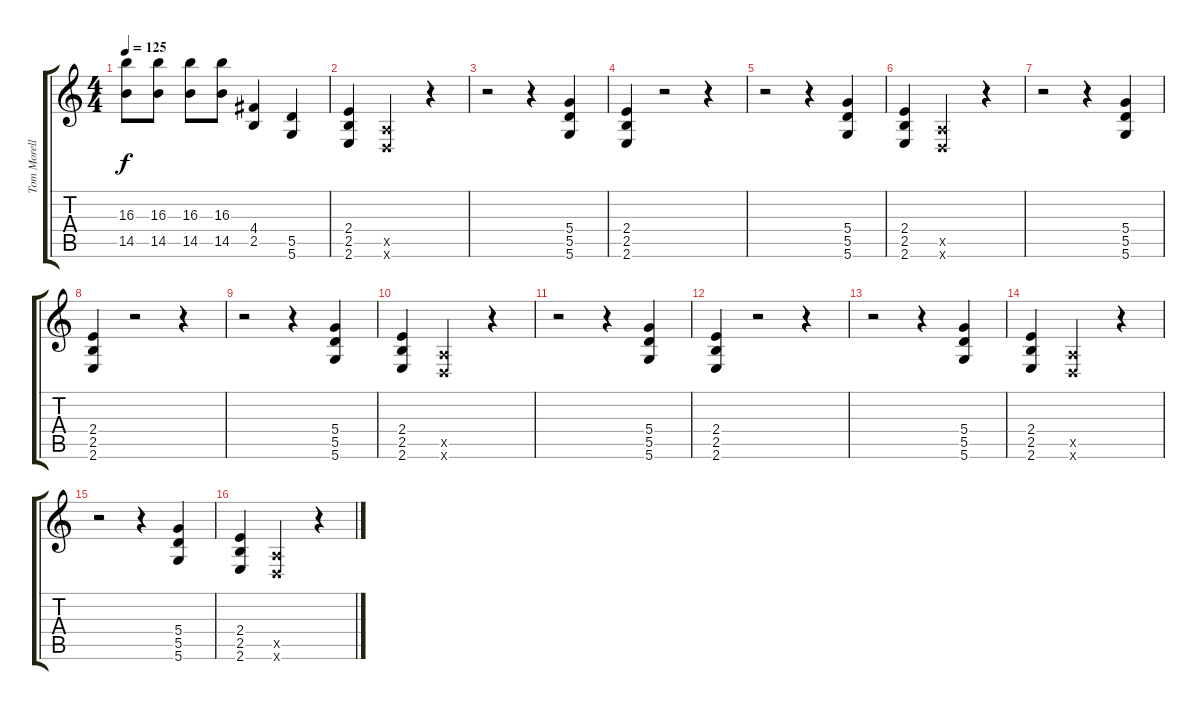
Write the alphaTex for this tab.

\track ("Tom Morello - Overdriven" "Tom Morell") {instrument overdrivenguitar}
\staff {score tabs}
\tuning (E4 B3 G3 D3 A2 D2) {hide}
\ts (4 4)
\tempo 125
\clef g2
\ks c
(16.3 14.5).8{dy f} (16.3 14.5).8 (16.3 14.5).8 (16.3 14.5).8 (4.4 2.5).4 (5.5 5.6).4 |
(2.4 2.5 2.6).4 (0.5{x} 0.6{x}).2 r.4 |
r.2 r.4 (5.4 5.5 5.6).4 |
(2.4 2.5 2.6).4 r.2 r.4 |
r.2 r.4 (5.4 5.5 5.6).4 |
(2.4 2.5 2.6).4 (0.5{x} 0.6{x}).2 r.4 |
r.2 r.4 (5.4 5.5 5.6).4 |
(2.4 2.5 2.6).4 r.2 r.4 |
r.2 r.4 (5.4 5.5 5.6).4 |
(2.4 2.5 2.6).4 (0.5{x} 0.6{x}).2 r.4 |
r.2 r.4 (5.4 5.5 5.6).4 |
(2.4 2.5 2.6).4 r.2 r.4 |
r.2 r.4 (5.4 5.5 5.6).4 |
(2.4 2.5 2.6).4 (0.5{x} 0.6{x}).2 r.4 |
r.2 r.4 (5.4 5.5 5.6).4 |
(2.4 2.5 2.6).4 (0.5{x} 0.6{x}).2 r.4
